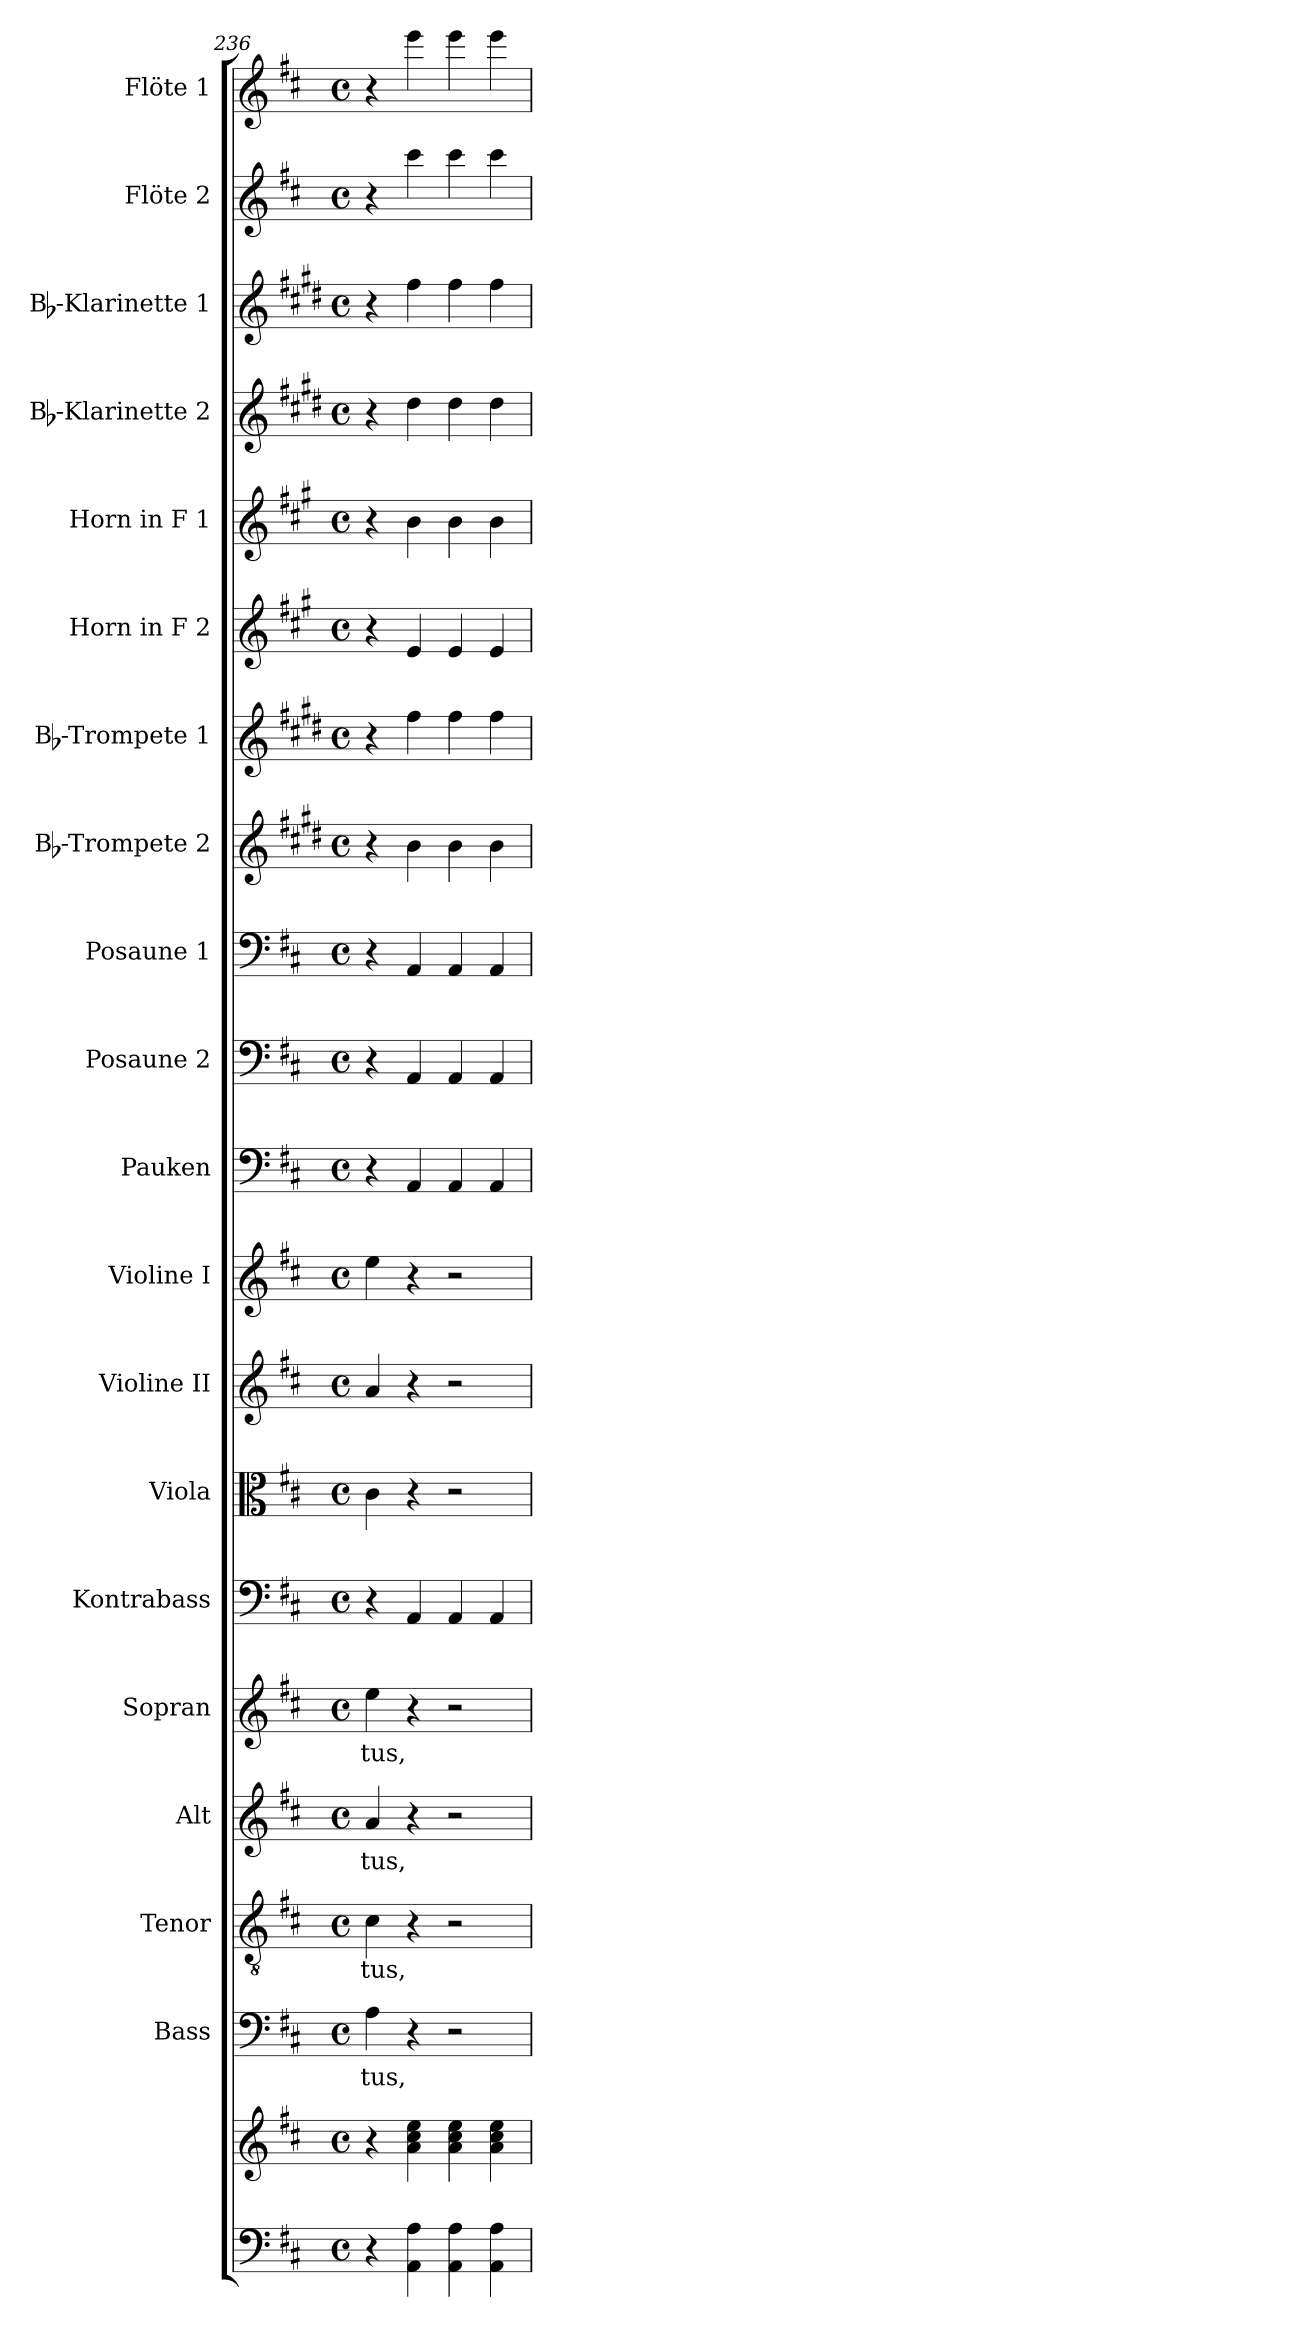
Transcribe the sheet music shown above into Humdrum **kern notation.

**kern	**kern	**kern	**text	**kern	**text	**kern	**text	**kern	**text	**kern	**kern	**kern	**kern	**kern	**kern	**kern	**kern	**kern	**kern	**kern	**kern	**kern	**kern	**kern
*part20	*part20	*part19	*part19	*part18	*part18	*part17	*part17	*part16	*part16	*part15	*part14	*part13	*part12	*part11	*part10	*part9	*part8	*part7	*part6	*part5	*part4	*part3	*part2	*part1
*staff21	*staff20	*staff19	*staff19	*staff18	*staff18	*staff17	*staff17	*staff16	*staff16	*staff15	*staff14	*staff13	*staff12	*staff11	*staff10	*staff9	*staff8	*staff7	*staff6	*staff5	*staff4	*staff3	*staff2	*staff1
*	*	*I"Bass	*	*I"Tenor	*	*I"Alt	*	*I"Sopran	*	*I"Kontrabass	*I"Viola	*I"Violine II	*I"Violine I	*I"Pauken	*I"Posaune 2	*I"Posaune 1	*I"Bb-Trompete 2	*I"Bb-Trompete 1	*I"Horn in F 2	*I"Horn in F 1	*I"Bb-Klarinette 2	*I"Bb-Klarinette 1	*I"Flöte 2	*I"Flöte 1
*	*	*I'B.	*	*I'T.	*	*I'A.	*	*I'S.	*	*I'Kb.	*I'Vla.	*I'Vl. II	*I'Vl. I	*I'Pk.	*I'Pos. 2	*I'Pos. 1	*I'Bb Trp. 2	*I'Bb Trp. 1	*	*	*I'Bb Kl. 2	*I'Bb Kl. 1	*I'Fl. 2	*I'Fl. 1
*clefF4	*clefG2	*clefF4	*	*clefGv2	*	*clefG2	*	*clefG2	*	*clefF4	*clefC3	*clefG2	*clefG2	*clefF4	*clefF4	*clefF4	*clefG2	*clefG2	*clefG2	*clefG2	*clefG2	*clefG2	*clefG2	*clefG2
*	*	*	*	*	*	*	*	*	*	*ITrd7c12	*	*	*	*	*	*	*ITrd1c2	*ITrd1c2	*ITrd4c7	*ITrd4c7	*ITrd1c2	*ITrd1c2	*	*
*k[f#c#]	*k[f#c#]	*k[f#c#]	*	*k[f#c#]	*	*k[f#c#]	*	*k[f#c#]	*	*k[f#c#]	*k[f#c#]	*k[f#c#]	*k[f#c#]	*k[f#c#]	*k[f#c#]	*k[f#c#]	*k[f#c#]	*k[f#c#]	*k[f#c#]	*k[f#c#]	*k[f#c#]	*k[f#c#]	*k[f#c#]	*k[f#c#]
*D:	*D:	*D:	*	*D:	*	*D:	*	*D:	*	*D:	*D:	*D:	*D:	*D:	*D:	*D:	*D:	*D:	*D:	*D:	*D:	*D:	*D:	*D:
*M4/4	*M4/4	*M4/4	*	*M4/4	*	*M4/4	*	*M4/4	*	*M4/4	*M4/4	*M4/4	*M4/4	*M4/4	*M4/4	*M4/4	*M4/4	*M4/4	*M4/4	*M4/4	*M4/4	*M4/4	*M4/4	*M4/4
*met(c)	*met(c)	*met(c)	*	*met(c)	*	*met(c)	*	*met(c)	*	*met(c)	*met(c)	*met(c)	*met(c)	*met(c)	*met(c)	*met(c)	*met(c)	*met(c)	*met(c)	*met(c)	*met(c)	*met(c)	*met(c)	*met(c)
=236	=236	=236	=236	=236	=236	=236	=236	=236	=236	=236	=236	=236	=236	=236	=236	=236	=236	=236	=236	=236	=236	=236	=236	=236
!	!	!	!LO:LY:b	!	!LO:LY:b	!	!LO:LY:b	!	!LO:LY:b	!	!	!	!	!	!	!	!	!	!	!	!	!	!	!
4r	4r	4A\	-tus,	4c#\	-tus,	4a/	-tus,	4ee\	-tus,	4r	4c#\	4a/	4ee\	4r	4r	4r	4r	4r	4r	4r	4r	4r	4r	4r
4AA\ 4A\	4a\ 4cc#\ 4ee\	4r	.	4r	.	4r	.	4r	.	4AAA/	4r	4r	4r	4AA/	4AA/	4AA/	4a\	4ee\	4A/	4e\	4cc#\	4ee\	4ccc#\	4eee\
4AA\ 4A\	4a\ 4cc#\ 4ee\	2r	.	2r	.	2r	.	2r	.	4AAA/	2r	2r	2r	4AA/	4AA/	4AA/	4a\	4ee\	4A/	4e\	4cc#\	4ee\	4ccc#\	4eee\
4AA\ 4A\	4a\ 4cc#\ 4ee\	.	.	.	.	.	.	.	.	4AAA/	.	.	.	4AA/	4AA/	4AA/	4a\	4ee\	4A/	4e\	4cc#\	4ee\	4ccc#\	4eee\
=	=	=	=	=	=	=	=	=	=	=	=	=	=	=	=	=	=	=	=	=	=	=	=	=
*-	*-	*-	*-	*-	*-	*-	*-	*-	*-	*-	*-	*-	*-	*-	*-	*-	*-	*-	*-	*-	*-	*-	*-	*-
